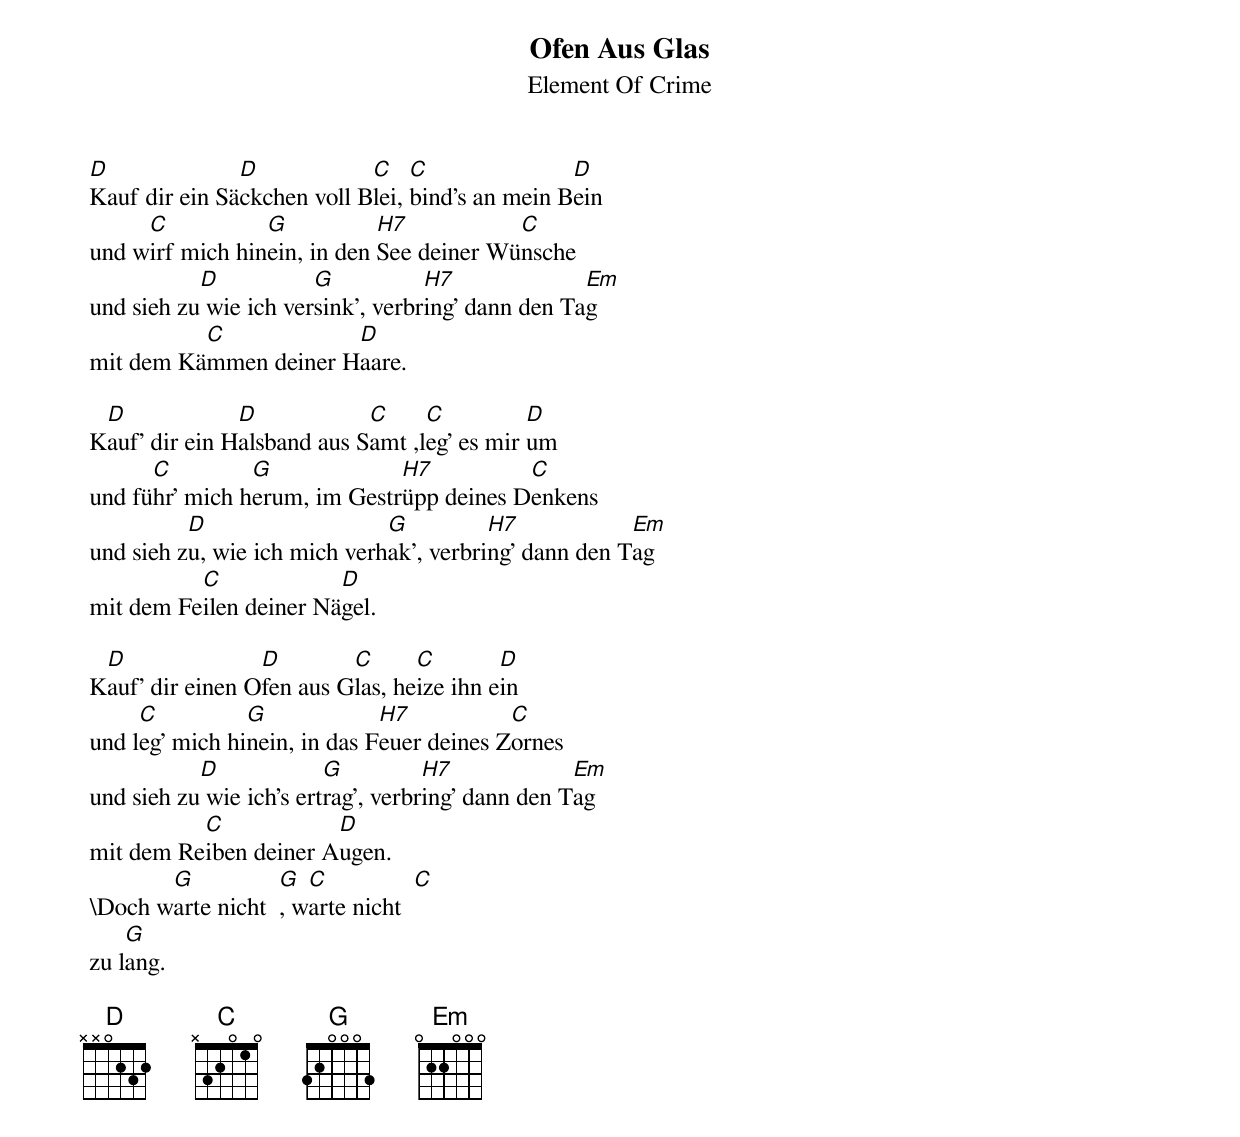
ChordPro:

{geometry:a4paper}
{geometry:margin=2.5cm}
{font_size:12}
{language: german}
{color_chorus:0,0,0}
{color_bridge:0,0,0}

{title: Ofen Aus Glas}
{subtitle: Element Of Crime}

{define: H7  t x 2 1 2 n 2}

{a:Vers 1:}
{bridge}
	[D]Kauf dir ein Sä[D]ckchen voll B[C]lei, [C]bind's an mein B[D]ein
	und w[C]irf mich hin[G]ein, in den [H7]See deiner Wü[C]nsche
	und sieh zu[D] wie ich ver[G]sink', verbr[H7]ing' dann den Ta[Em]g
	mit dem Kä[C]mmen deiner H[D]aare.
{/bridge}

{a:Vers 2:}
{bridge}
	K[D]auf' dir ein H[D]alsband aus S[C]amt ,l[C]eg' es mir [D]um
	und fü[C]hr' mich h[G]erum, im Gestr[H7]üpp deines D[C]enkens
	und sieh z[D]u, wie ich mich verh[G]ak', verbri[H7]ng' dann den T[Em]ag
	mit dem Fe[C]ilen deiner Nä[D]gel.
{/bridge}

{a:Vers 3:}
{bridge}
	K[D]auf' dir einen O[D]fen aus G[C]las, he[C]ize ihn e[D]in
	und l[C]eg' mich hi[G]nein, in das F[H7]euer deines Z[C]ornes
	und sieh zu[D] wie ich's ert[G]rag', verbr[H7]ing' dann den T[Em]ag
	mit dem Re[C]iben deiner A[D]ugen.
	\\
	Doch w[G]arte nicht  [G], w[C]arte nicht  [C]
	zu l[G]ang.
{/bridge}

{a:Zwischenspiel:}
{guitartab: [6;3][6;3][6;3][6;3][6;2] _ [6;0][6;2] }
